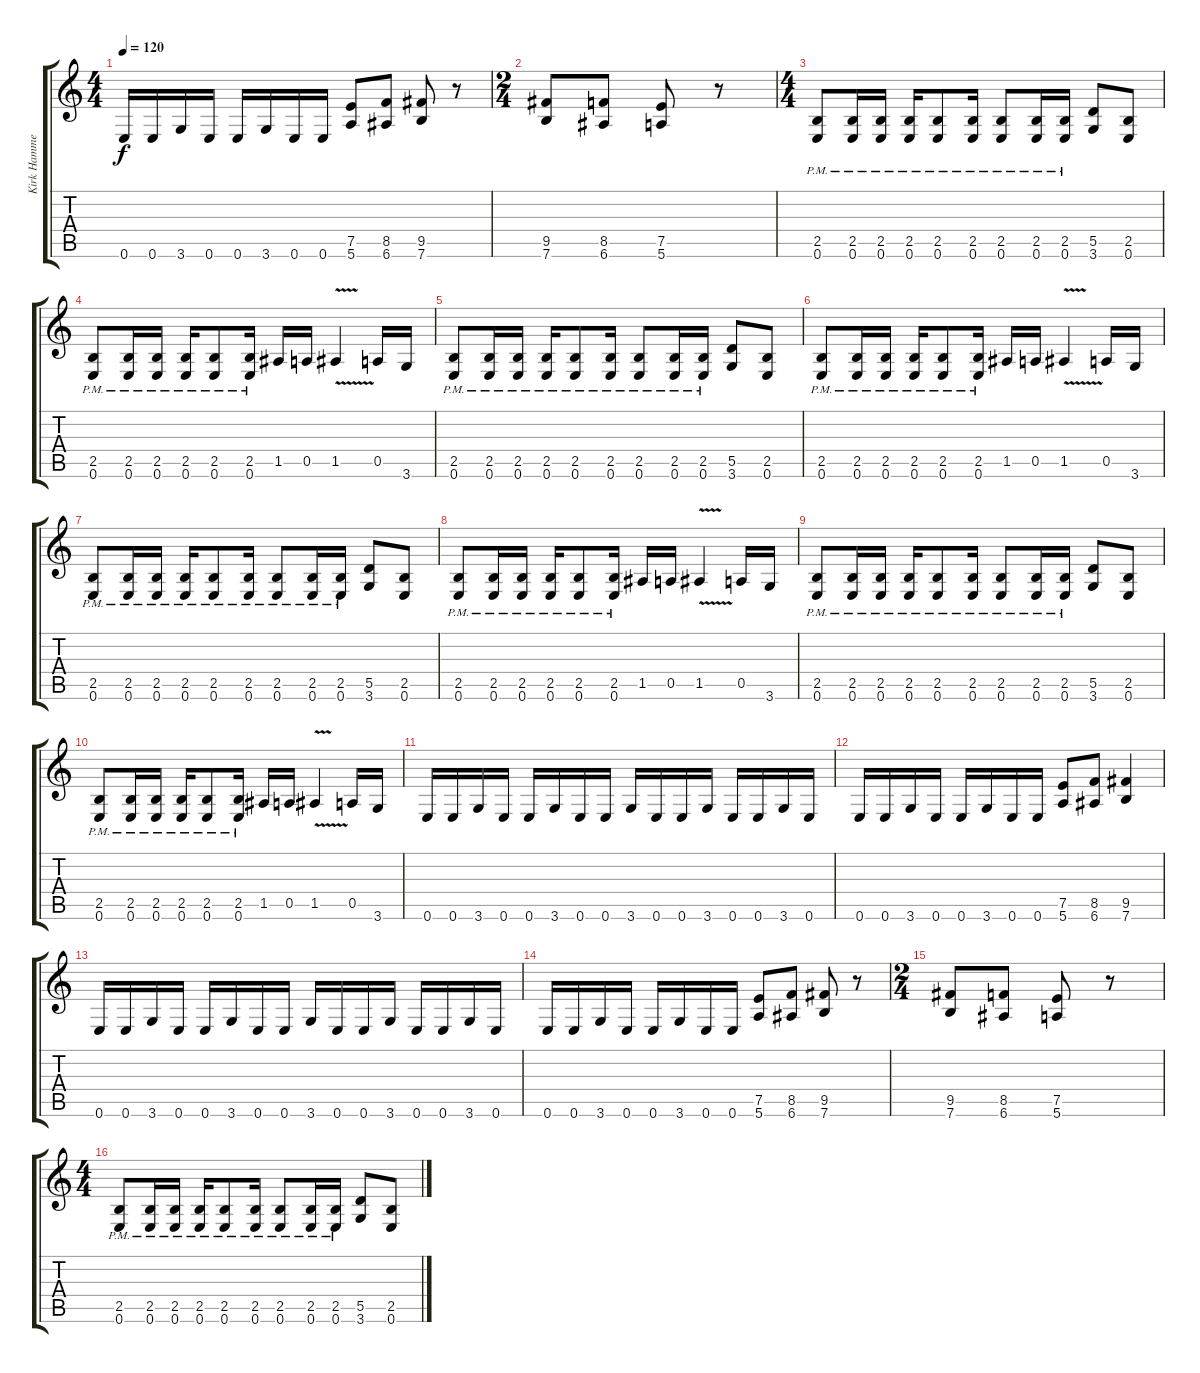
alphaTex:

\track ("Kirk Hammet" "Kirk Hamme") {instrument distortionguitar}
\staff {score tabs}
\tuning (E4 B3 G3 D3 A2 E2) {hide}
\ts (4 4)
\tempo 120
\clef g2
\ks c
0.6.16{dy f} 0.6.16 3.6.16 0.6.16 0.6.16 3.6.16 0.6.16 0.6.16 (7.5 5.6).8 (8.5 6.6).8 (9.5 7.6).8 r.8 |
\ts (2 4)
(9.5 7.6).8 (8.5 6.6).8 (7.5 5.6).8 r.8 |
\ts (4 4)
(2.5{pm} 0.6{pm}).8 (2.5{pm} 0.6{pm}).16 (2.5{pm} 0.6{pm}).16 (2.5{pm} 0.6{pm}).16 (2.5{pm} 0.6{pm}).8 (2.5{pm} 0.6{pm}).16 (2.5{pm} 0.6{pm}).8 (2.5{pm} 0.6{pm}).16 (2.5{pm} 0.6{pm}).16 (5.5 3.6).8 (2.5 0.6).8 |
(2.5{pm} 0.6{pm}).8 (2.5{pm} 0.6{pm}).16 (2.5{pm} 0.6{pm}).16 (2.5{pm} 0.6{pm}).16 (2.5{pm} 0.6{pm}).8 (2.5{pm} 0.6{pm}).16 1.5.16 0.5.16 1.5{v}.4 0.5.16 3.6.16 |
(2.5{pm} 0.6{pm}).8 (2.5{pm} 0.6{pm}).16 (2.5{pm} 0.6{pm}).16 (2.5{pm} 0.6{pm}).16 (2.5{pm} 0.6{pm}).8 (2.5{pm} 0.6{pm}).16 (2.5{pm} 0.6{pm}).8 (2.5{pm} 0.6{pm}).16 (2.5{pm} 0.6{pm}).16 (5.5 3.6).8 (2.5 0.6).8 |
(2.5{pm} 0.6{pm}).8 (2.5{pm} 0.6{pm}).16 (2.5{pm} 0.6{pm}).16 (2.5{pm} 0.6{pm}).16 (2.5{pm} 0.6{pm}).8 (2.5{pm} 0.6{pm}).16 1.5.16 0.5.16 1.5{v}.4 0.5.16 3.6.16 |
(2.5{pm} 0.6{pm}).8 (2.5{pm} 0.6{pm}).16 (2.5{pm} 0.6{pm}).16 (2.5{pm} 0.6{pm}).16 (2.5{pm} 0.6{pm}).8 (2.5{pm} 0.6{pm}).16 (2.5{pm} 0.6{pm}).8 (2.5{pm} 0.6{pm}).16 (2.5{pm} 0.6{pm}).16 (5.5 3.6).8 (2.5 0.6).8 |
(2.5{pm} 0.6{pm}).8 (2.5{pm} 0.6{pm}).16 (2.5{pm} 0.6{pm}).16 (2.5{pm} 0.6{pm}).16 (2.5{pm} 0.6{pm}).8 (2.5{pm} 0.6{pm}).16 1.5.16 0.5.16 1.5{v}.4 0.5.16 3.6.16 |
(2.5{pm} 0.6{pm}).8 (2.5{pm} 0.6{pm}).16 (2.5{pm} 0.6{pm}).16 (2.5{pm} 0.6{pm}).16 (2.5{pm} 0.6{pm}).8 (2.5{pm} 0.6{pm}).16 (2.5{pm} 0.6{pm}).8 (2.5{pm} 0.6{pm}).16 (2.5{pm} 0.6{pm}).16 (5.5 3.6).8 (2.5 0.6).8 |
(2.5{pm} 0.6{pm}).8 (2.5{pm} 0.6{pm}).16 (2.5{pm} 0.6{pm}).16 (2.5{pm} 0.6{pm}).16 (2.5{pm} 0.6{pm}).8 (2.5{pm} 0.6{pm}).16 1.5.16 0.5.16 1.5{v}.4 0.5.16 3.6.16 |
0.6.16 0.6.16 3.6.16 0.6.16 0.6.16 3.6.16 0.6.16 0.6.16 3.6.16 0.6.16 0.6.16 3.6.16 0.6.16 0.6.16 3.6.16 0.6.16 |
0.6.16 0.6.16 3.6.16 0.6.16 0.6.16 3.6.16 0.6.16 0.6.16 (7.5 5.6).8 (8.5 6.6).8 (9.5 7.6).4 |
0.6.16 0.6.16 3.6.16 0.6.16 0.6.16 3.6.16 0.6.16 0.6.16 3.6.16 0.6.16 0.6.16 3.6.16 0.6.16 0.6.16 3.6.16 0.6.16 |
0.6.16 0.6.16 3.6.16 0.6.16 0.6.16 3.6.16 0.6.16 0.6.16 (7.5 5.6).8 (8.5 6.6).8 (9.5 7.6).8 r.8 |
\ts (2 4)
(9.5 7.6).8 (8.5 6.6).8 (7.5 5.6).8 r.8 |
\ts (4 4)
(2.5{pm} 0.6{pm}).8 (2.5{pm} 0.6{pm}).16 (2.5{pm} 0.6{pm}).16 (2.5{pm} 0.6{pm}).16 (2.5{pm} 0.6{pm}).8 (2.5{pm} 0.6{pm}).16 (2.5{pm} 0.6{pm}).8 (2.5{pm} 0.6{pm}).16 (2.5{pm} 0.6{pm}).16 (5.5 3.6).8 (2.5 0.6).8
